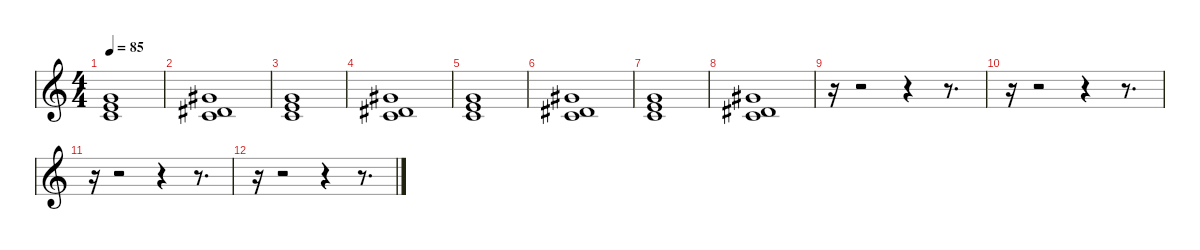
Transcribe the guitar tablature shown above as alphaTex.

\defaultSystemsLayout 4
\hideDynamics
\bracketExtendMode nobrackets
\singleTrackTrackNamePolicy hidden
\multiTrackTrackNamePolicy hidden
\firstSystemTrackNameMode fullname
\firstSystemTrackNameOrientation horizontal
\otherSystemsTrackNameOrientation horizontal
\track ("Synth 3" "pad.synth.") {instrument pad8sweep}
\staff {score}
\tuning (E4 B3 G3 D3 A2 E2)
\ts (4 4)
\tempo 85
\clef g2
\ks c
(3.1 5.2 5.3).1{dy f beam Up} |
(4.1{acc #} 4.2{acc #} 5.3).1{beam Up} |
(3.1 5.2 5.3).1{beam Up} |
(4.1{acc #} 4.2{acc #} 5.3).1{beam Up} |
(3.1 5.2 5.3).1{beam Up} |
(4.1{acc #} 4.2{acc #} 5.3).1{beam Up} |
(3.1 5.2 5.3).1{beam Up} |
(4.1{acc #} 4.2{acc #} 5.3).1{beam Up} |
r.16{beam Down} r.2{beam Down} r.4{beam Down} r.8{d beam Down} |
r.16{beam Down} r.2{beam Down} r.4{beam Down} r.8{d beam Down} |
r.16{beam Down} r.2{beam Down} r.4{beam Down} r.8{d beam Down} |
r.16{beam Down} r.2{beam Down} r.4{beam Down} r.8{d beam Down}
